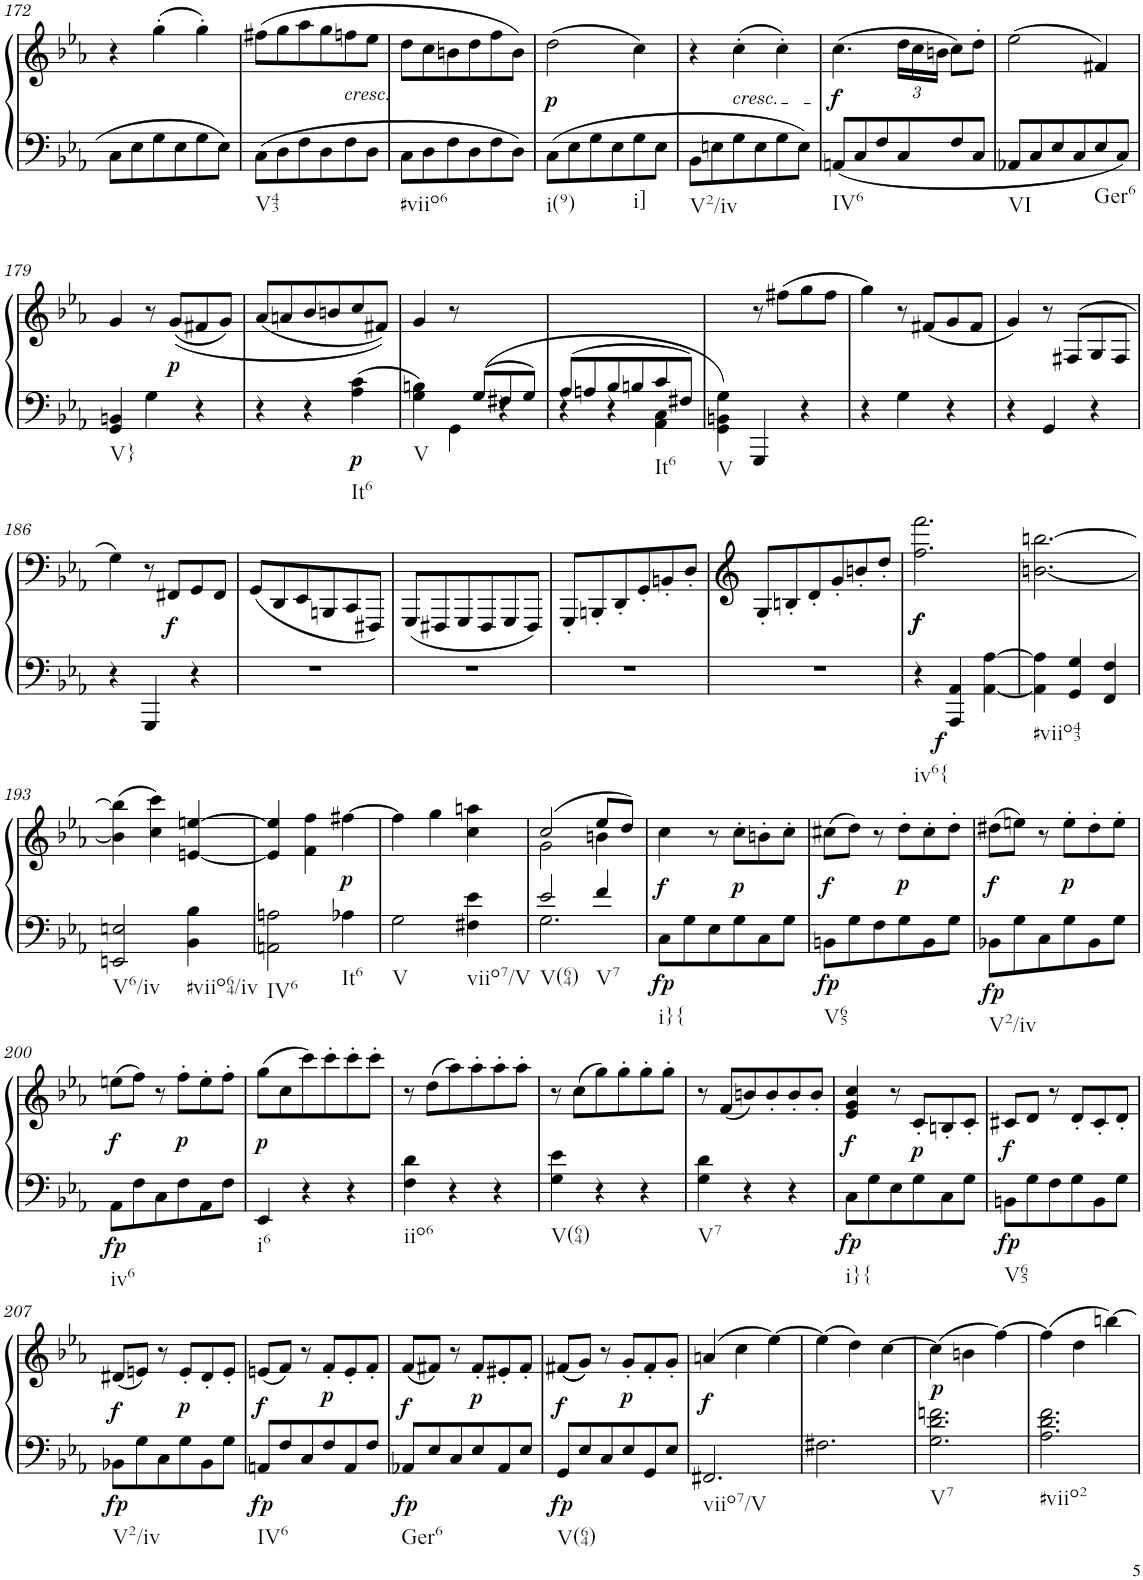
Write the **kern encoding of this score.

**kern	**kern	**dynam
*part1	*part1	*part1
*staff2	*staff1	*staff1/2
*I"Piano	*	*
*I'Pno.	*	*
!!LO:PB:g=z
*clefF4	*clefG2	*
*k[b-e-a-]	*k[b-e-a-]	*
*M3/4	*M3/4	*
=172	=172	=172
8C\L	4r	.
8E-\	.	.
8G\	(4gg'\	.
8E-\	.	.
8G\	4gg'\)	.
8E-\J	.	.
=173	=173	=173
!LO:TX:b:t=V43	!	!
8C\L	(8ff#X\L	.
8D\	8gg\	.
8F\	8aa-\	.
8D\	8gg\	.
!	!LO:TX:b:i:t=cresc.	!
8F\	8ffn\	.
8D\J	8ee-\J	.
=174	=174	=174
!LO:TX:b:t=#viio6	!	!
8C\L	8dd\L	.
8D\	8cc\	.
8F\	8bn\	.
8D\	8dd\	.
8F\	8ff\	.
8D\J	8b\J)	.
=175	=175	=175
!LO:TX:b:t=i(9)	!	!
!	!	!LO:DY:b
8C\L	(2dd\	p
8E-\	.	.
8G\	.	.
8E-\	.	.
!LO:TX:b:t=i]	!	!
8G\	4cc\)	.
8E-\J	.	.
=176	=176	=176
!LO:TX:b:t=V2/iv	!	!
8BB-\L	4r	.
8En\	.	.
!	!LO:TX:b:i:t=cresc.	!
8G\	(4cc'\	.
8E\	.	.
8G\	4cc'\)	.
8E\J	.	.
=177	=177	=177
!LO:TX:b:t=IV6	!	!
!	!	!LO:DY:b
8AAn/L	(4.cc\	f
8C/	.	.
8F/	.	.
*	*Xbrackettup	*
8C/	24dd\LL	.
.	24cc\	.
.	24bn\JJ	.
8F/	8cc\L)	.
8C/J	8dd'\J	.
=178	=178	=178
!LO:TX:b:t=VI	!	!
8AA-X/L	(2ee-\	.
8C/	.	.
8E-/	.	.
8C/	.	.
!LO:TX:b:t=Ger6	!	!
8E-/	4f#X/)	.
8C/J	.	.
!!LO:LB:g=z
=179	=179	=179
!LO:TX:b:t=V}	!	!
4GG/ 4BBn/	4g/	.
4G\	8r	.
!	!	!LO:DY:b
.	((<8g/L	p
4r	8f#X/	.
.	8g/J)	.
=180	=180	=180
4r	(8a-/L	.
.	8an/	.
4r	8b-/	.
.	8bn/	.
!LO:TX:b:t=It6	!	!
!	!	!LO:DY:b=2
4A-\ 4c\	8cc/	p
.	8f#X/J))	.
=181	=181	=181
*^	*	*
!LO:TX:b:t=V	!	!	!
4.ryy	4G\ 4Bn\	4g/	.
.	4GG\	8r	.
8G/L	.	4.ryy	.
8F#X/	4r	.	.
8G/J	.	.	.
=182	=182	=182	=182
8A-/L	4r	2.ryy	.
8An/	.	.	.
8B-/	4r	.	.
8Bn/	.	.	.
!LO:TX:b:t=It6	!	!	!
8c/	4AA-\ 4C\	.	.
8F#X/J	.	.	.
=183	=183	=183	=183
!LO:TX:b:t=V	!	!	!
4G\	4GG\ 4BBn\	4ryy	.
2ryy	4GGG/	8r	.
.	.	(8ff#X\L	.
.	4r	8gg\	.
.	.	8ff#\J	.
*v	*v	*	*
=184	=184	=184
4r	4gg\)	.
4G\	8r	.
.	(8f#X/L	.
4r	8g/	.
.	8f#/J	.
=185	=185	=185
4r	4g/)	.
4GG/	8r	.
.	(8F#X/L	.
4r	8G/	.
.	8F#/J	.
!!LO:LB:g=z
=186	=186	=186
4r	4G\)	.
4GGG/	8r	.
!	!	!LO:DY:b
.	8FF#X/L	f
4r	8GG/	.
.	8FF#/J	.
=187	=187	=187
2.r	(8GG/L	.
.	8DD/	.
.	8EE-/	.
.	8BBBn/	.
.	8CC/	.
.	8FFF#X/J)	.
=188	=188	=188
2.r	(8GGG/L	.
.	8FFF#X/	.
.	8GGG/	.
.	8FFF#/	.
.	8GGG/	.
.	8FFF#/J)	.
=189	=189	=189
2.r	8GGG'/L	.
.	8BBBn'/	.
.	8DD'/	.
.	8GG'/	.
.	8BBn'/	.
.	8D'/J	.
=190	=190	=190
2.r	8G'/L	.
.	8Bn'/	.
.	8d'/	.
.	8g'/	.
.	8bn'/	.
.	8dd'/J	.
=191	=191	=191
!LO:TX:b:t=iv6{	!	!
!	!	!LO:DY:b
!	!	!LO:DY:n=1:b
4r	2.ff\ 2.fff\	f f
!	!	!LO:DY:n=2:b=2
4AAA-/ 4AA-/	.	f
[4AA-\ [4A-\	.	.
=192	=192	=192
!LO:TX:b:t=#viio43	!	!
4AA-\] 4A-\]	[2.bn\ [2.bbn\	.
4GG/ 4G/	.	.
4FF/ 4F/	.	.
!!LO:LB:g=z
=193	=193	=193
!LO:TX:b:t=V6/iv	!	!
2EEn/ 2En/	(4b\] 4bb\]	.
.	4cc\ 4ccc\)	.
!LO:TX:b:t=#viio64/iv	!	!
4BB-\ 4B-\	[4en/ [4een/	.
=194	=194	=194
!LO:TX:b:t=IV6	!	!
2AAn\ 2An\	4e/] 4ee/]	.
.	4f\ 4ff\	.
!LO:TX:b:t=It6	!	!
!	!	!LO:DY:b
4A-X\	[4ff#X\	p
=195	=195	=195
!LO:TX:b:t=V	!	!
2G\	4ff#\]	.
.	4gg\	.
!LO:TX:b:t=viio7/V	!	!
4F#X\ 4e-\	4cc\ 4aan\	.
=196	=196	=196
*^	*^	*
!LO:TX:b:t=V(64)	!	!	!	!
2e-/	2.G\	(2cc/	2g\	.
!LO:TX:b:t=V7	!	!	!	!
4f/	.	8ee-/L	4bn\	.
.	.	8dd/J)	.	.
*v	*v	*	*	*
*	*v	*v	*
=197	=197	=197
!LO:TX:b:t=i}{	!	!
!	!	!LO:DY:b=2
!	!	!LO:DY:n=1:b
8C\L	4cc\	fp f
8G\	.	.
8E-\	8r	.
!	!	!LO:DY:n=2:b
8G\	8cc'\L	p
8C\	8bn'\	.
8G\J	8cc'\J	.
=198	=198	=198
!LO:TX:b:t=V65	!	!
!	!	!LO:DY:b=2
!	!	!LO:DY:n=1:b
8BBn\L	(8cc#X\L	fp f
8G\	8dd\J)	.
8F\	8r	.
!	!	!LO:DY:n=2:b
8G\	8dd'\L	p
8BB\	8cc#'\	.
8G\J	8dd'\J	.
=199	=199	=199
!LO:TX:b:t=V2/iv	!	!
!	!	!LO:DY:b=2
!	!	!LO:DY:n=1:b
8BB-X\L	(8dd#X\L	fp f
8G\	8een\J)	.
8C\	8r	.
!	!	!LO:DY:n=2:b
8G\	8ee'\L	p
8BB-\	8dd#'\	.
8G\J	8ee'\J	.
!!LO:LB:g=z
=200	=200	=200
!LO:TX:b:t=iv6	!	!
!	!	!LO:DY:b=2
!	!	!LO:DY:n=1:b
8AA-\L	(8een\L	fp f
8F\	8ff\J)	.
8C\	8r	.
!	!	!LO:DY:n=2:b
8F\	8ff'\L	p
8AA-\	8ee'\	.
8F\J	8ff'\J	.
=201	=201	=201
!LO:TX:b:t=i6	!	!
!	!	!LO:DY:b
4EE-/	(8gg\L	p
.	8cc\	.
4r	8ccc\)	.
.	8ccc'\	.
4r	8ccc'\	.
.	8ccc'\J	.
=202	=202	=202
!LO:TX:b:t=iio6	!	!
4F\ 4d\	8r	.
.	(8dd\L	.
4r	8aa-\)	.
.	8aa-'\	.
4r	8aa-'\	.
.	8aa-'\J	.
=203	=203	=203
!LO:TX:b:t=V(64)	!	!
4G\ 4e-\	8r	.
.	(8cc\L	.
4r	8gg\)	.
.	8gg'\	.
4r	8gg'\	.
.	8gg'\J	.
=204	=204	=204
!LO:TX:b:t=V7	!	!
4G\ 4d\	8r	.
.	(8f/L	.
4r	8bn/)	.
.	8b'/	.
4r	8b'/	.
.	8b'/J	.
=205	=205	=205
!LO:TX:b:t=i}{	!	!
!	!	!LO:DY:b=2
!	!	!LO:DY:n=1:b
8C\L	4e-/ 4g/ 4cc/	fp f
8G\	.	.
8E-\	8r	.
!	!	!LO:DY:n=2:b
8G\	8c'/L	p
8C\	8Bn'/	.
8G\J	8c'/J	.
=206	=206	=206
!LO:TX:b:t=V65	!	!
!	!	!LO:DY:b=2
!	!	!LO:DY:n=1:b
8BBn\L	8c#X/L	fp f
8G\	8d/J	.
8F\	8r	.
8G\	8d'/L	.
8BB\	8c#'/	.
8G\J	8d'/J	.
!!LO:LB:g=z
=207	=207	=207
!LO:TX:b:t=V2/iv	!	!
!	!	!LO:DY:b=2
!	!	!LO:DY:n=1:b
8BB-X\L	(8d#X/L	fp f
8G\	8en/J)	.
8C\	8r	.
!	!	!LO:DY:n=2:b
8G\	8e'/L	p
8BB-\	8d#'/	.
8G\J	8e'/J	.
=208	=208	=208
!LO:TX:b:t=IV6	!	!
!	!	!LO:DY:b=2
!	!	!LO:DY:n=1:b
8AAn/L	(8en/L	fp f
8F/	8f/J)	.
8C/	8r	.
!	!	!LO:DY:n=2:b
8F/	8f'/L	p
8AA/	8e'/	.
8F/J	8f'/J	.
=209	=209	=209
!LO:TX:b:t=Ger6	!	!
!	!	!LO:DY:b=2
!	!	!LO:DY:n=1:b
8AA-X/L	(8f/L	fp f
8E-/	8f#X/J)	.
8C/	8r	.
!	!	!LO:DY:n=2:b
8E-/	8f#'/L	p
8AA-/	8e#X'/	.
8E-/J	8f#'/J	.
=210	=210	=210
!LO:TX:b:t=V(64)	!	!
!	!	!LO:DY:b=2
!	!	!LO:DY:n=1:b
8GG/L	((8f#X/L	fp f
8E-/	8g/J))	.
8C/	8r	.
!	!	!LO:DY:n=2:b
8E-/	8g'/L	p
8GG/	8f#'/	.
8E-/J	8g'/J	.
=211	=211	=211
!LO:TX:b:t=viio7/V	!	!
!	!	!LO:DY:b
2.FF#X/	(4an/	f
.	4cc\	.
.	[4ee-\)	.
=212	=212	=212
2.F#X\	(4ee-\]	.
.	4dd\)	.
.	[4cc\	.
=213	=213	=213
!LO:TX:b:t=V7	!	!
!	!	!LO:DY:b
2.G\ 2.d\ 2.fn\	(4cc\]	p
.	4bn\	.
.	[4ff\)	.
=214	=214	=214
!LO:TX:b:t=#viio2	!	!
2.A-\ 2.d\ 2.f\	(4ff\]	.
.	4dd\	.
.	[4bbn\)	.
=	=	=
*-	*-	*-
